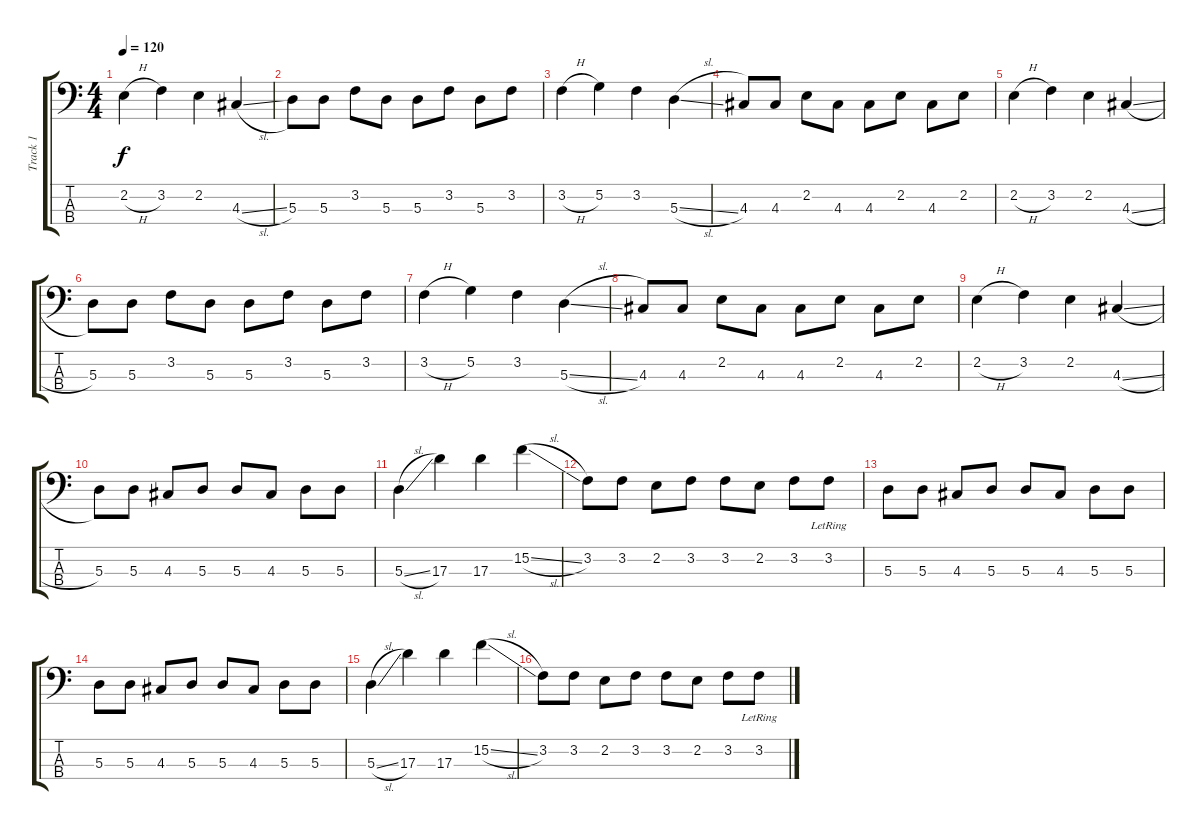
\track ("Track 1" "Track 1") {instrument electricbassfinger}
\staff {score tabs}
\tuning (G2 D2 A1 E1) {hide}
\ts (4 4)
\tempo 120
\clef f4
\ks c
2.2{h}.4{dy f} 3.2.4 2.2.4 4.3{sl}.4 |
5.3.8 5.3.8 3.2.8 5.3.8 5.3.8 3.2.8 5.3.8 3.2.8 |
3.2{h}.4 5.2.4 3.2.4 5.3{sl}.4 |
4.3.8 4.3.8 2.2.8 4.3.8 4.3.8 2.2.8 4.3.8 2.2.8 |
2.2{h}.4 3.2.4 2.2.4 4.3{sl}.4 |
5.3.8 5.3.8 3.2.8 5.3.8 5.3.8 3.2.8 5.3.8 3.2.8 |
3.2{h}.4 5.2.4 3.2.4 5.3{sl}.4 |
4.3.8 4.3.8 2.2.8 4.3.8 4.3.8 2.2.8 4.3.8 2.2.8 |
2.2{h}.4 3.2.4 2.2.4 4.3{sl}.4 |
5.3.8 5.3.8 4.3.8 5.3.8 5.3.8 4.3.8 5.3.8 5.3.8 |
5.3{sl}.4 17.3.4 17.3.4 15.2{sl}.4 |
3.2.8 3.2.8 2.2.8 3.2.8 3.2.8 2.2.8 3.2.8 3.2{lr}.8 |
5.3.8 5.3.8 4.3.8 5.3.8 5.3.8 4.3.8 5.3.8 5.3.8 |
5.3.8 5.3.8 4.3.8 5.3.8 5.3.8 4.3.8 5.3.8 5.3.8 |
5.3{sl}.4 17.3.4 17.3.4 15.2{sl}.4 |
3.2.8 3.2.8 2.2.8 3.2.8 3.2.8 2.2.8 3.2.8 3.2{lr}.8
